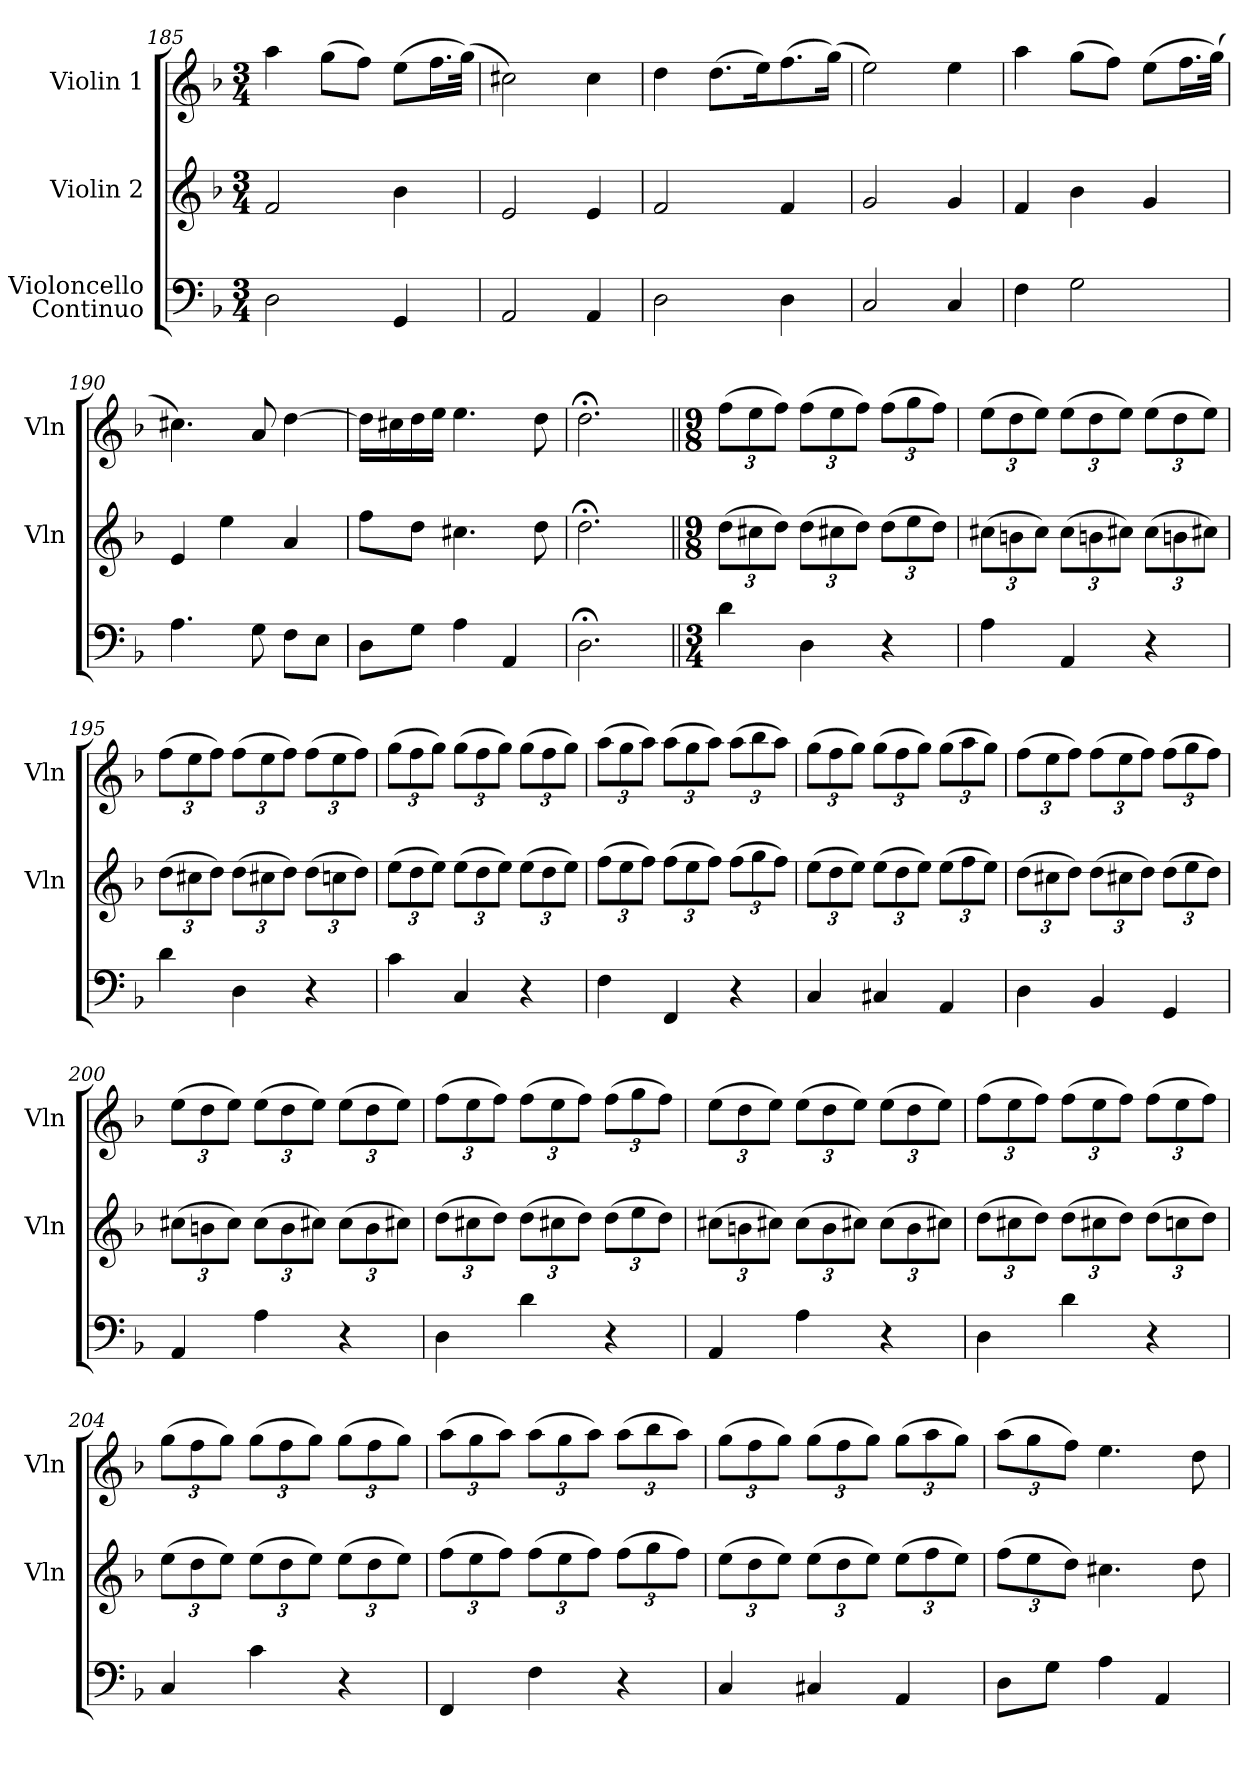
**kern	**kern	**kern
*part3	*part2	*part1
*staff3	*staff2	*staff1
*I"Violoncello\nContinuo	*I"Violin 2	*I"Violin 1
*	*I'Vln	*I'Vln
*clefF4	*clefG2	*clefG2
*k[b-]	*k[b-]	*k[b-]
*d:	*d:	*d:
*M3/4	*M3/4	*M3/4
=185	=185	=185
2D\	2f/	4aa\
.	.	(8gg\L
.	.	8ff\J)
4GG/	4b-\	(8ee\L
.	.	16.ff\L
.	.	(32gg\JJk)
=186	=186	=186
2AA/	2e/	2cc#X\)
4AA/	4e/	4cc#\
=187	=187	=187
2D\	2f/	4dd\
.	.	(8.dd\L
.	.	16ee\K)
4D\	4f/	(8.ff\
.	.	(16gg\Jk)
=188	=188	=188
2C/	2g/	2ee\)
4C/	4g/	4ee\
=189	=189	=189
4F\	4f/	4aa\
2G\	4b-\	(8gg\L
.	.	8ff\J)
.	4g/	(8ee\L
.	.	16.ff\L
.	.	(32gg\JJk)
=190	=190	=190
4.A\	4e/	4.cc#X\)
.	4ee\	.
8G\	.	8a/
8F\L	4a/	[4dd\
8E\J	.	.
=191	=191	=191
8D\L	8ff\L	16dd\LL]
.	.	16cc#X\
8G\J	8dd\J	16dd\
.	.	16ee\JJ
4A\	4.cc#X\	4.ee\
4AA/	.	.
.	8dd\	8dd\
=192	=192	=192
2.D;<\	2.dd;<\	2.dd;<\
=193||	=193||	=193||
*M3/4	*M9/8	*M9/8
*	*	*MM156
4d\	(12dd\L	(12ff\L
.	12cc#X\	12ee\
.	12dd\J)	12ff\J)
4D\	(12dd\L	(12ff\L
.	12cc#X\	12ee\
.	12dd\J)	12ff\J)
4r	(12dd\L	(12ff\L
.	12ee\	12gg\
.	12dd\J)	12ff\J)
=194	=194	=194
4A\	(12cc#X\L	(12ee\L
.	12bn\	12dd\
.	12cc#\J)	12ee\J)
4AA/	(12cc#\L	(12ee\L
.	12bn\	12dd\
.	12cc#X\J)	12ee\J)
4r	(12cc#\L	(12ee\L
.	12bn\	12dd\
.	12cc#X\J)	12ee\J)
=195	=195	=195
4d\	(12dd\L	(12ff\L
.	12cc#X\	12ee\
.	12dd\J)	12ff\J)
4D\	(12dd\L	(12ff\L
.	12cc#X\	12ee\
.	12dd\J)	12ff\J)
4r	(12dd\L	(12ff\L
.	12ccn\	12ee\
.	12dd\J)	12ff\J)
=196	=196	=196
4c\	(12ee\L	(12gg\L
.	12dd\	12ff\
.	12ee\J)	12gg\J)
4C/	(12ee\L	(12gg\L
.	12dd\	12ff\
.	12ee\J)	12gg\J)
4r	(12ee\L	(12gg\L
.	12dd\	12ff\
.	12ee\J)	12gg\J)
=197	=197	=197
4F\	(12ff\L	(12aa\L
.	12ee\	12gg\
.	12ff\J)	12aa\J)
4FF/	(12ff\L	(12aa\L
.	12ee\	12gg\
.	12ff\J)	12aa\J)
4r	(12ff\L	(12aa\L
.	12gg\	12bb-\
.	12ff\J)	12aa\J)
=198	=198	=198
4C/	(12ee\L	(12gg\L
.	12dd\	12ff\
.	12ee\J)	12gg\J)
4C#X/	(12ee\L	(12gg\L
.	12dd\	12ff\
.	12ee\J)	12gg\J)
4AA/	(12ee\L	(12gg\L
.	12ff\	12aa\
.	12ee\J)	12gg\J)
=199	=199	=199
4D\	(12dd\L	(12ff\L
.	12cc#X\	12ee\
.	12dd\J)	12ff\J)
4BB-/	(12dd\L	(12ff\L
.	12cc#X\	12ee\
.	12dd\J)	12ff\J)
4GG/	(12dd\L	(12ff\L
.	12ee\	12gg\
.	12dd\J)	12ff\J)
=200	=200	=200
4AA/	(12cc#X\L	(12ee\L
.	12bn\	12dd\
.	12cc#\J)	12ee\J)
4A\	(12cc#\L	(12ee\L
.	12b\	12dd\
.	12cc#X\J)	12ee\J)
4r	(12cc#\L	(12ee\L
.	12b\	12dd\
.	12cc#X\J)	12ee\J)
=201	=201	=201
4D\	(12dd\L	(12ff\L
.	12cc#X\	12ee\
.	12dd\J)	12ff\J)
4d\	(12dd\L	(12ff\L
.	12cc#X\	12ee\
.	12dd\J)	12ff\J)
4r	(12dd\L	(12ff\L
.	12ee\	12gg\
.	12dd\J)	12ff\J)
=202	=202	=202
4AA/	(12cc#X\L	(12ee\L
.	12bn\	12dd\
.	12cc#X\J)	12ee\J)
4A\	(12cc#\L	(12ee\L
.	12b\	12dd\
.	12cc#X\J)	12ee\J)
4r	(12cc#\L	(12ee\L
.	12b\	12dd\
.	12cc#X\J)	12ee\J)
=203	=203	=203
4D\	(12dd\L	(12ff\L
.	12cc#X\	12ee\
.	12dd\J)	12ff\J)
4d\	(12dd\L	(12ff\L
.	12cc#X\	12ee\
.	12dd\J)	12ff\J)
4r	(12dd\L	(12ff\L
.	12ccn\	12ee\
.	12dd\J)	12ff\J)
=204	=204	=204
4C/	(12ee\L	(12gg\L
.	12dd\	12ff\
.	12ee\J)	12gg\J)
4c\	(12ee\L	(12gg\L
.	12dd\	12ff\
.	12ee\J)	12gg\J)
4r	(12ee\L	(12gg\L
.	12dd\	12ff\
.	12ee\J)	12gg\J)
=205	=205	=205
4FF/	(12ff\L	(12aa\L
.	12ee\	12gg\
.	12ff\J)	12aa\J)
4F\	(12ff\L	(12aa\L
.	12ee\	12gg\
.	12ff\J)	12aa\J)
4r	(12ff\L	(12aa\L
.	12gg\	12bb-\
.	12ff\J)	12aa\J)
=206	=206	=206
4C/	(12ee\L	(12gg\L
.	12dd\	12ff\
.	12ee\J)	12gg\J)
4C#X/	(12ee\L	(12gg\L
.	12dd\	12ff\
.	12ee\J)	12gg\J)
4AA/	(12ee\L	(12gg\L
.	12ff\	12aa\
.	12ee\J)	12gg\J)
=207	=207	=207
8D\L	(12ff\L	(12aa\L
.	12ee\	12gg\
8G\J	.	.
.	12dd\J)	12ff\J)
4A\	4.cc#X\	4.ee\
4AA/	.	.
.	8dd\	8dd\
=	=	=
*-	*-	*-
